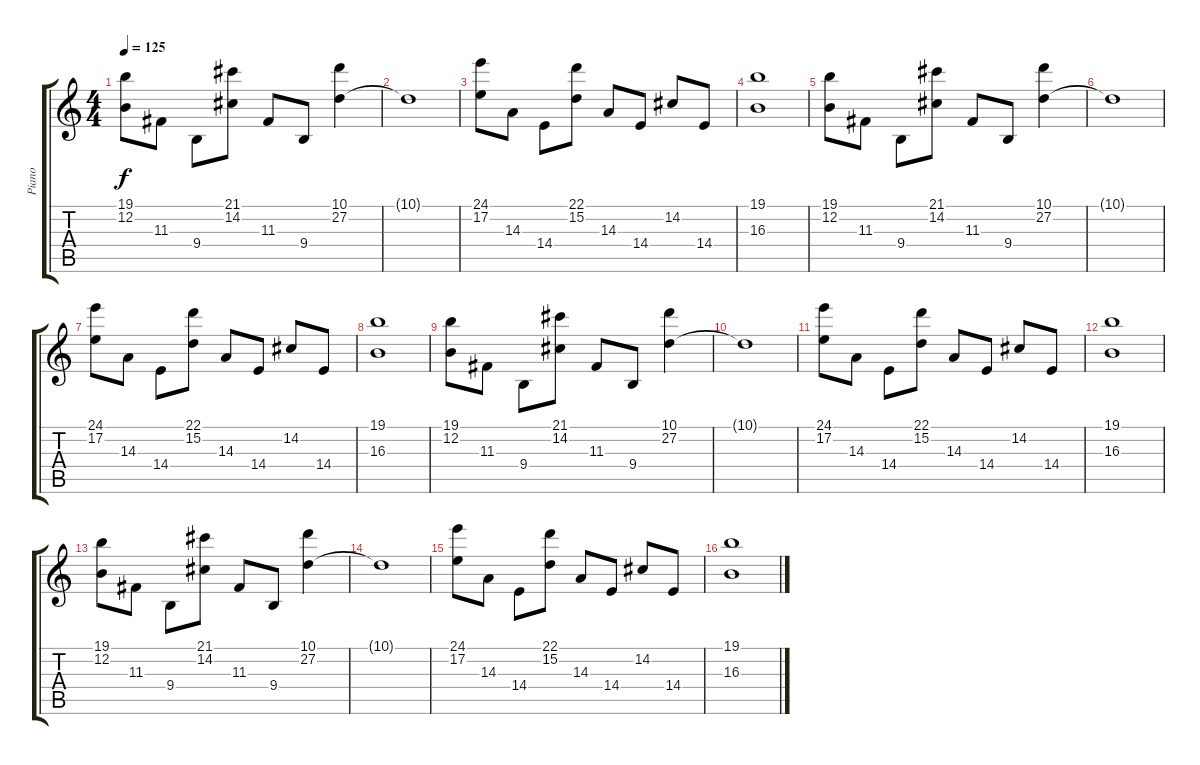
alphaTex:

\track ("Piano" "Piano") {instrument acousticgrandpiano}
\staff {score tabs}
\tuning (E4 B3 G3 D3 A2 E2) {hide}
\ts (4 4)
\tempo 125
\clef g2
\ks c
(19.1 12.2).8{dy f volume 10} 11.3.8 9.4.8 (21.1 14.2).8 11.3.8 9.4.8 (10.1 27.2).4 |
10.1{t}.1 |
(24.1 17.2).8 14.3.8 14.4.8 (22.1 15.2).8 14.3.8 14.4.8 14.2.8 14.4.8 |
(19.1 16.3).1 |
(19.1 12.2).8{volume 8} 11.3.8 9.4.8 (21.1 14.2).8 11.3.8 9.4.8 (10.1 27.2).4 |
10.1{t}.1 |
(24.1 17.2).8 14.3.8 14.4.8 (22.1 15.2).8 14.3.8 14.4.8 14.2.8 14.4.8 |
(19.1 16.3).1 |
(19.1 12.2).8{volume 6} 11.3.8 9.4.8 (21.1 14.2).8 11.3.8 9.4.8 (10.1 27.2).4 |
10.1{t}.1 |
(24.1 17.2).8 14.3.8 14.4.8 (22.1 15.2).8 14.3.8 14.4.8 14.2.8 14.4.8 |
(19.1 16.3).1 |
(19.1 12.2).8{volume 4} 11.3.8 9.4.8 (21.1 14.2).8 11.3.8 9.4.8 (10.1 27.2).4 |
10.1{t}.1 |
(24.1 17.2).8 14.3.8 14.4.8 (22.1 15.2).8 14.3.8 14.4.8 14.2.8 14.4.8 |
(19.1 16.3).1
